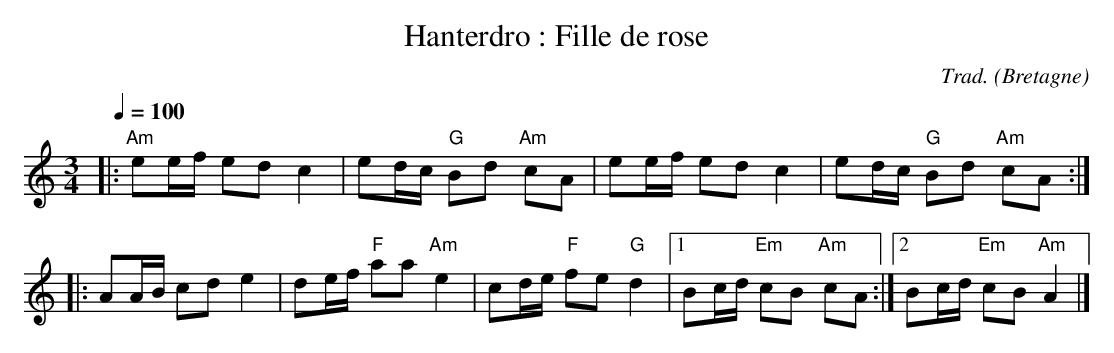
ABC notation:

X:1
T:Hanterdro : Fille de rose
C:Trad.
O:Bretagne
M:3/4
L:1/8
Q:1/4=100
K:C
|:"Am"ee/f/ ed c2 | ed/c/ "G"Bd "Am"cA | ee/f/ ed c2 | ed/c/ "G"Bd "Am"cA ::\
AA/B/ cd e2 | de/f/ "F"aa "Am"e2 | cd/e/ "F"fe "G"d2 |1\
Bc/d/ "Em"cB "Am"cA :|2 Bc/d/ "Em"cB "Am"A2 |]
